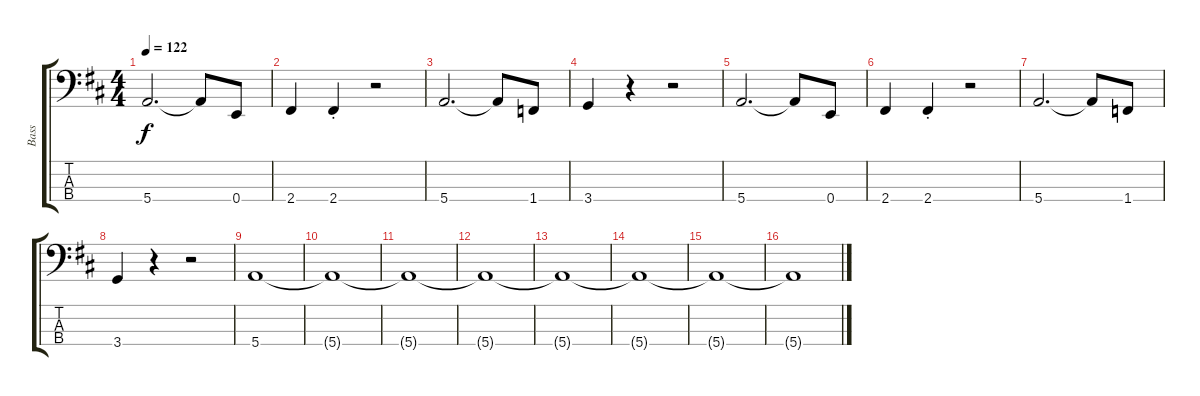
\track ("Bass" "Bass") {instrument electricbassfinger}
\staff {score tabs}
\tuning (G2 D2 A1 E1) {hide}
\ts (4 4)
\tempo 122
\clef f4
\ks d
5.4.2{d dy f} 5.4{t}.8 0.4.8 |
2.4.4 2.4{st}.4 r.2 |
5.4.2{d} 5.4{t}.8 1.4.8 |
3.4.4 r.4 r.2 |
5.4.2{d} 5.4{t}.8 0.4.8 |
2.4.4 2.4{st}.4 r.2 |
5.4.2{d} 5.4{t}.8 1.4.8 |
3.4.4 r.4 r.2 |
5.4.1 |
5.4{t}.1 |
5.4{t}.1 |
5.4{t}.1 |
5.4{t}.1 |
5.4{t}.1 |
5.4{t}.1 |
5.4{t}.1
